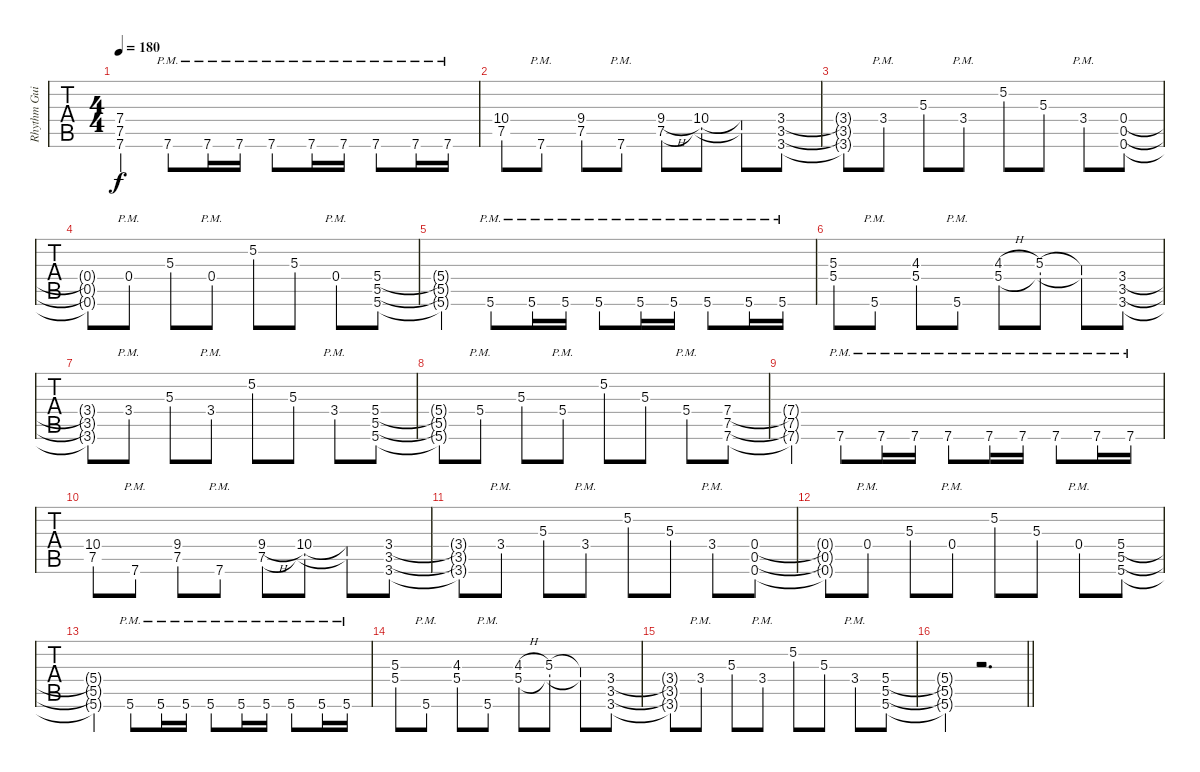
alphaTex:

\track ("Rhythm Guitar" "Rhythm Gui") {solo instrument distortionguitar}
\staff {tabs}
\tuning (D4 A3 F3 C3 G2 C2) {hide}
\ts (4 4)
\tempo 180
\clef g2
\ks c
(7.4{t} 7.5{t} 7.6{t}).4{dy f} 7.6{pm}.8 7.6{pm}.16 7.6{pm}.16 7.6{pm}.8 7.6{pm}.16 7.6{pm}.16 7.6{pm}.8 7.6{pm}.16 7.6{pm}.16 |
(10.4 7.5).8 7.6{pm}.8 (9.4 7.5).8 7.6{pm}.8 (9.4{h} 7.5).8 (10.4 7.5{t}).8 (10.4{t} 7.5{t}).8 (3.4 3.5 3.6).8 |
(3.4{t} 3.5{t} 3.6{t}).8 3.4{pm}.8 5.3.8 3.4{pm}.8 5.2.8 5.3.8 3.4{pm}.8 (0.4 0.5 0.6).8 |
(0.4{t} 0.5{t} 0.6{t}).8 0.4{pm}.8 5.3.8 0.4{pm}.8 5.2.8 5.3.8 0.4{pm}.8 (5.4 5.5 5.6).8 |
(5.4{t} 5.5{t} 5.6{t}).4 5.6{pm}.8 5.6{pm}.16 5.6{pm}.16 5.6{pm}.8 5.6{pm}.16 5.6{pm}.16 5.6{pm}.8 5.6{pm}.16 5.6{pm}.16 |
(5.3 5.4).8 5.6{pm}.8 (4.3 5.4).8 5.6{pm}.8 (4.3{h} 5.4).8 (5.3 5.4{t}).8 (5.3{t} 5.4{t}).8 (3.4 3.5 3.6).8 |
(3.4{t} 3.5{t} 3.6{t}).8 3.4{pm}.8 5.3.8 3.4{pm}.8 5.2.8 5.3.8 3.4{pm}.8 (5.4 5.5 5.6).8 |
(5.4{t} 5.5{t} 5.6{t}).8 5.4{pm}.8 5.3.8 5.4{pm}.8 5.2.8 5.3.8 5.4{pm}.8 (7.4 7.5 7.6).8 |
(7.4{t} 7.5{t} 7.6{t}).4 7.6{pm}.8 7.6{pm}.16 7.6{pm}.16 7.6{pm}.8 7.6{pm}.16 7.6{pm}.16 7.6{pm}.8 7.6{pm}.16 7.6{pm}.16 |
(10.4 7.5).8 7.6{pm}.8 (9.4 7.5).8 7.6{pm}.8 (9.4{h} 7.5).8 (10.4 7.5{t}).8 (10.4{t} 7.5{t}).8 (3.4 3.5 3.6).8 |
(3.4{t} 3.5{t} 3.6{t}).8 3.4{pm}.8 5.3.8 3.4{pm}.8 5.2.8 5.3.8 3.4{pm}.8 (0.4 0.5 0.6).8 |
(0.4{t} 0.5{t} 0.6{t}).8 0.4{pm}.8 5.3.8 0.4{pm}.8 5.2.8 5.3.8 0.4{pm}.8 (5.4 5.5 5.6).8 |
(5.4{t} 5.5{t} 5.6{t}).4 5.6{pm}.8 5.6{pm}.16 5.6{pm}.16 5.6{pm}.8 5.6{pm}.16 5.6{pm}.16 5.6{pm}.8 5.6{pm}.16 5.6{pm}.16 |
(5.3 5.4).8 5.6{pm}.8 (4.3 5.4).8 5.6{pm}.8 (4.3{h} 5.4).8 (5.3 5.4{t}).8 (5.3{t} 5.4{t}).8 (3.4 3.5 3.6).8 |
(3.4{t} 3.5{t} 3.6{t}).8 3.4{pm}.8 5.3.8 3.4{pm}.8 5.2.8 5.3.8 3.4{pm}.8 (5.4 5.5 5.6).8 |
\barLineRight lightlight
(5.4{t} 5.5{t} 5.6{t}).4 r.2{d}
